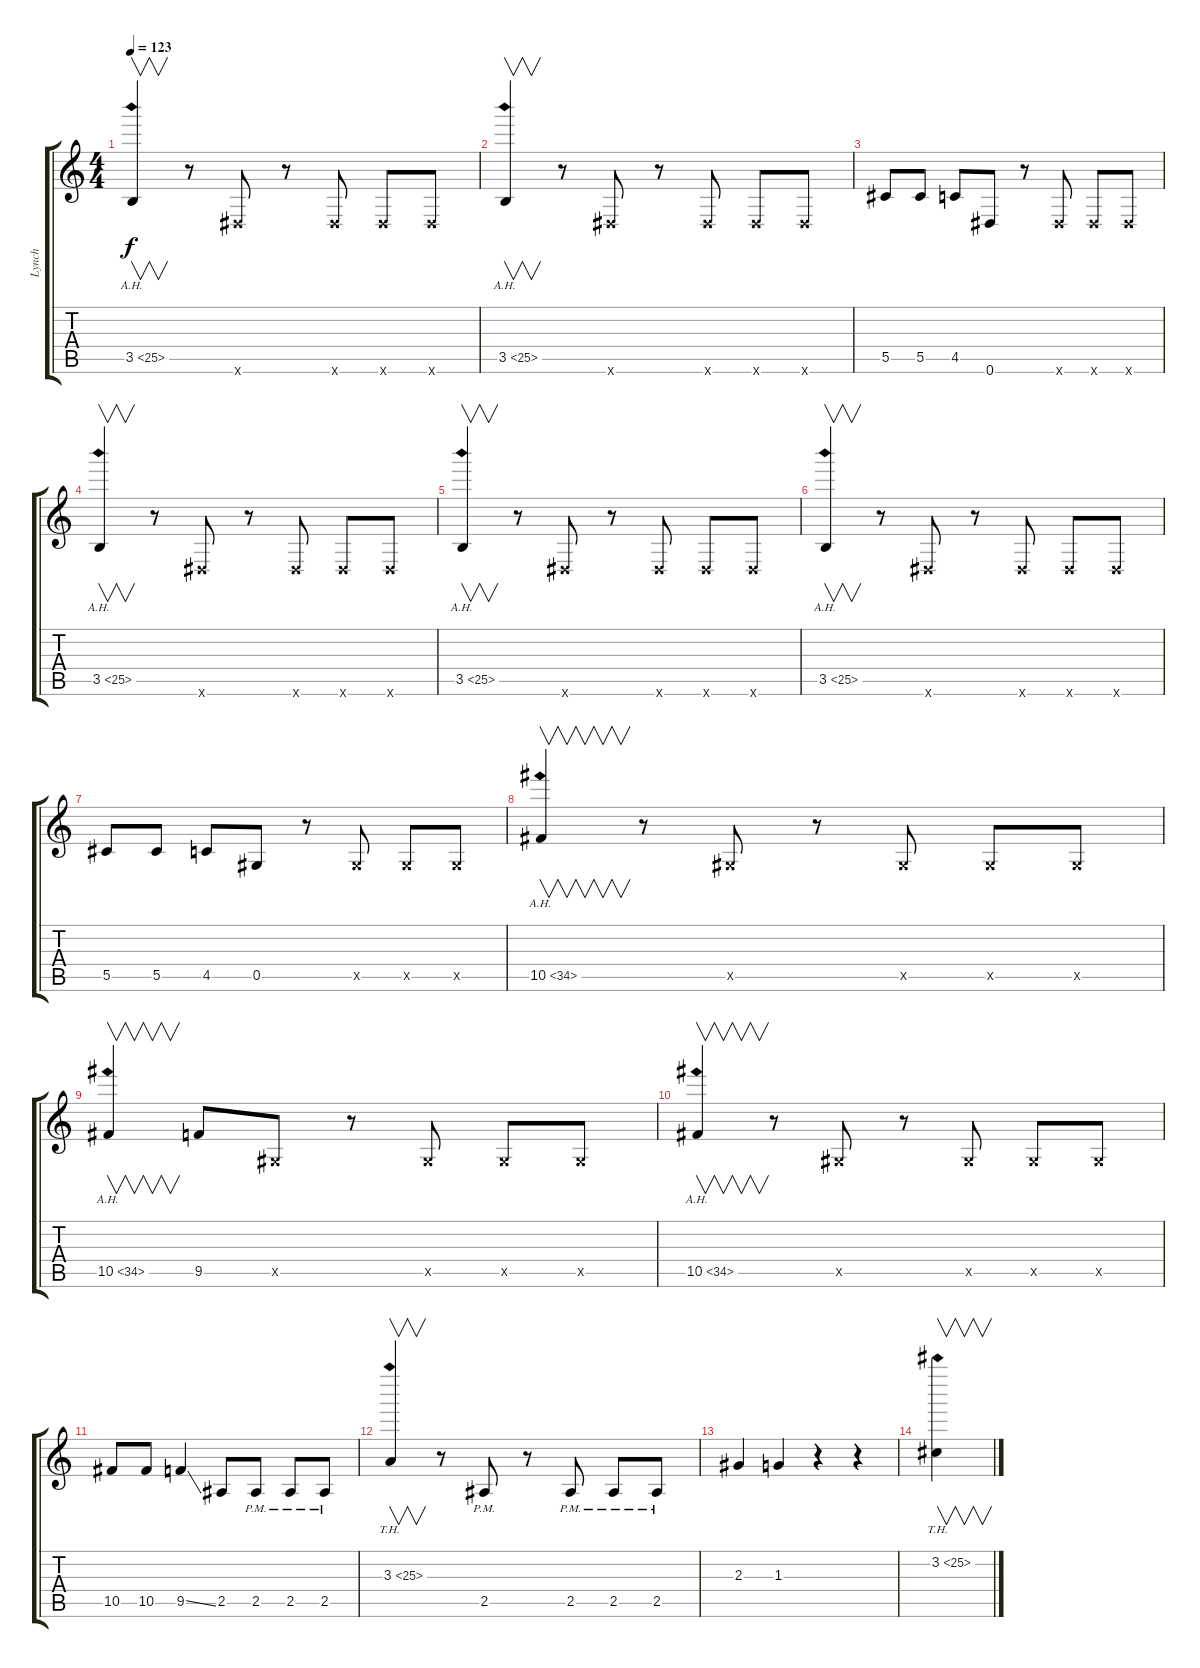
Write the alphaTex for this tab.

\track ("Lynch" "Lynch") {instrument distortionguitar}
\staff {score tabs}
\tuning (Eb4 Bb3 Gb3 Db3 Ab2 Eb2) {hide}
\ts (4 4)
\tempo 123
\clef g2
\ks c
3.5{ah 22}.4{v dy f} r.8 0.6{x}.8 r.8 0.6{x}.8 0.6{x}.8 0.6{x}.8 |
3.5{ah 22}.4{v} r.8 0.6{x}.8 r.8 0.6{x}.8 0.6{x}.8 0.6{x}.8 |
5.5.8 5.5.8 4.5.8 0.6.8 r.8 0.6{x}.8 0.6{x}.8 0.6{x}.8 |
3.5{ah 22}.4{v} r.8 0.6{x}.8 r.8 0.6{x}.8 0.6{x}.8 0.6{x}.8 |
3.5{ah 22}.4{v} r.8 0.6{x}.8 r.8 0.6{x}.8 0.6{x}.8 0.6{x}.8 |
3.5{ah 22}.4{v} r.8 0.6{x}.8 r.8 0.6{x}.8 0.6{x}.8 0.6{x}.8 |
5.5.8 5.5.8 4.5.8 0.5.8 r.8 0.5{x}.8 0.5{x}.8 0.5{x}.8 |
10.5{ah 24}.4{v} r.8 0.5{x}.8 r.8 0.5{x}.8 0.5{x}.8 0.5{x}.8 |
10.5{ah 24}.4{v} 9.5.8 0.5{x}.8 r.8 0.5{x}.8 0.5{x}.8 0.5{x}.8 |
10.5{ah 24}.4{v} r.8 0.5{x}.8 r.8 0.5{x}.8 0.5{x}.8 0.5{x}.8 |
10.5.8 10.5.8 9.5{ss}.4 2.5.8 2.5{pm}.8 2.5{pm}.8 2.5{pm}.8 |
3.3{th 22}.4{v} r.8 2.5{pm}.8 r.8 2.5{pm}.8 2.5{pm}.8 2.5{pm}.8 |
2.3.4 1.3.4 r.4 r.4 |
3.2{th 22}.4{v}
